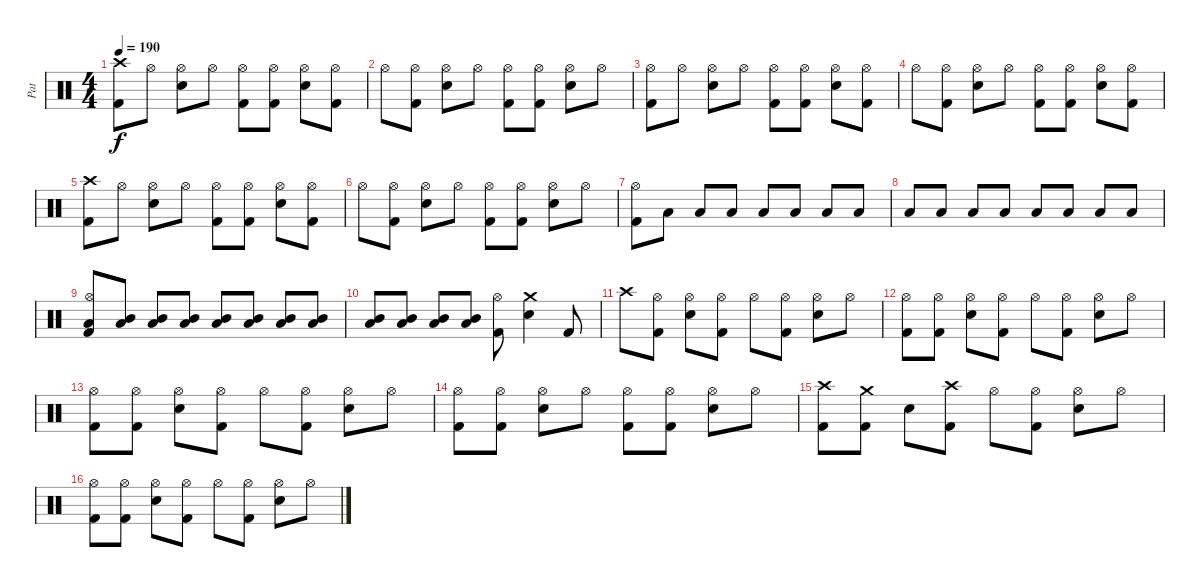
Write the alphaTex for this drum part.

\track ("Pat" "Pat") {instrument percussion}
\staff {score}
\articulation defaults
\ts (4 4)
\tempo 190
\clef neutral
\ks c
("Crash high (hit)" "Kick (hit) 2").8{dy f} "Hi-Hat (open)".8 ("Hi-Hat (open)" "Electric Snare (hit)").8 "Hi-Hat (open)".8 ("Hi-Hat (open)" "Kick (hit) 2").8 ("Hi-Hat (open)" "Kick (hit) 2").8 ("Hi-Hat (open)" "Electric Snare (hit)").8 ("Hi-Hat (open)" "Kick (hit) 2").8 |
"Hi-Hat (open)".8 ("Hi-Hat (open)" "Kick (hit) 2").8 ("Hi-Hat (open)" "Electric Snare (hit)").8 "Hi-Hat (open)".8 ("Hi-Hat (open)" "Kick (hit) 2").8 ("Hi-Hat (open)" "Kick (hit) 2").8 ("Hi-Hat (open)" "Electric Snare (hit)").8 "Hi-Hat (open)".8 |
("Hi-Hat (open)" "Kick (hit) 2").8 "Hi-Hat (open)".8 ("Hi-Hat (open)" "Electric Snare (hit)").8 "Hi-Hat (open)".8 ("Hi-Hat (open)" "Kick (hit) 2").8 ("Hi-Hat (open)" "Kick (hit) 2").8 ("Hi-Hat (open)" "Electric Snare (hit)").8 ("Hi-Hat (open)" "Kick (hit) 2").8 |
"Hi-Hat (open)".8 ("Hi-Hat (open)" "Kick (hit) 2").8 ("Hi-Hat (open)" "Electric Snare (hit)").8 "Hi-Hat (open)".8 ("Hi-Hat (open)" "Kick (hit) 2").8 ("Hi-Hat (open)" "Kick (hit) 2").8 ("Hi-Hat (open)" "Electric Snare (hit)").8 ("Hi-Hat (open)" "Kick (hit) 2").8 |
("Crash high (hit)" "Kick (hit) 2").8 "Hi-Hat (open)".8 ("Hi-Hat (open)" "Electric Snare (hit)").8 "Hi-Hat (open)".8 ("Hi-Hat (open)" "Kick (hit) 2").8 ("Hi-Hat (open)" "Kick (hit) 2").8 ("Hi-Hat (open)" "Electric Snare (hit)").8 ("Hi-Hat (open)" "Kick (hit) 2").8 |
"Hi-Hat (open)".8 ("Hi-Hat (open)" "Kick (hit) 2").8 ("Hi-Hat (open)" "Electric Snare (hit)").8 "Hi-Hat (open)".8 ("Hi-Hat (open)" "Kick (hit) 2").8 ("Hi-Hat (open)" "Kick (hit) 2").8 ("Hi-Hat (open)" "Electric Snare (hit)").8 "Hi-Hat (open)".8 |
("Hi-Hat (open)" "Kick (hit) 2").8 "Low Tom (hit)".8 "Low Tom (hit)".8 "Low Tom (hit)".8 "Low Tom (hit)".8 "Low Tom (hit)".8 "Low Tom (hit)".8 "Low Tom (hit)".8 |
"Low Tom (hit)".8 "Low Tom (hit)".8 "Low Tom (hit)".8 "Low Tom (hit)".8 "Low Tom (hit)".8 "Low Tom (hit)".8 "Low Tom (hit)".8 "Low Tom (hit)".8 |
("Hi-Hat (open)" "Kick (hit) 2" "Low Tom (hit)").8 ("Low Tom (hit)" "Mid Tom (hit)").8 ("Low Tom (hit)" "Mid Tom (hit)").8 ("Low Tom (hit)" "Mid Tom (hit)").8 ("Low Tom (hit)" "Mid Tom (hit)").8 ("Low Tom (hit)" "Mid Tom (hit)").8 ("Low Tom (hit)" "Mid Tom (hit)").8 ("Low Tom (hit)" "Mid Tom (hit)").8 |
("Low Tom (hit)" "Mid Tom (hit)").8 ("Low Tom (hit)" "Mid Tom (hit)").8 ("Low Tom (hit)" "Mid Tom (hit)").8 ("Low Tom (hit)" "Mid Tom (hit)").8 ("Hi-Hat (open)" "Kick (hit) 2").8 ("Crash medium (hit)" "Electric Snare (hit)").4 "Kick (hit) 2".8 |
"Crash high (hit)".8 ("Hi-Hat (open)" "Kick (hit) 2").8 ("Hi-Hat (open)" "Electric Snare (hit)").8 ("Hi-Hat (open)" "Kick (hit) 2").8 "Hi-Hat (open)".8 ("Hi-Hat (open)" "Kick (hit) 2").8 ("Hi-Hat (open)" "Electric Snare (hit)").8 "Hi-Hat (open)".8 |
("Hi-Hat (open)" "Kick (hit) 2").8 ("Hi-Hat (open)" "Kick (hit) 2").8 ("Hi-Hat (open)" "Electric Snare (hit)").8 ("Hi-Hat (open)" "Kick (hit) 2").8 "Hi-Hat (open)".8 ("Hi-Hat (open)" "Kick (hit) 2").8 ("Hi-Hat (open)" "Electric Snare (hit)").8 "Hi-Hat (open)".8 |
("Hi-Hat (open)" "Kick (hit) 2").8 ("Hi-Hat (open)" "Kick (hit) 2").8 ("Hi-Hat (open)" "Electric Snare (hit)").8 ("Hi-Hat (open)" "Kick (hit) 2").8 "Hi-Hat (open)".8 ("Hi-Hat (open)" "Kick (hit) 2").8 ("Hi-Hat (open)" "Electric Snare (hit)").8 "Hi-Hat (open)".8 |
("Hi-Hat (open)" "Kick (hit) 2").8 ("Hi-Hat (open)" "Kick (hit) 2").8 ("Hi-Hat (open)" "Electric Snare (hit)").8 "Hi-Hat (open)".8 ("Hi-Hat (open)" "Kick (hit) 2").8 ("Hi-Hat (open)" "Kick (hit) 2").8 ("Hi-Hat (open)" "Electric Snare (hit)").8 "Hi-Hat (open)".8 |
("Crash high (hit)" "Kick (hit) 2").8 ("Crash medium (hit)" "Kick (hit) 2").8 "Electric Snare (hit)".8 ("Crash high (hit)" "Kick (hit) 2").8 "Hi-Hat (open)".8 ("Hi-Hat (open)" "Kick (hit) 2").8 ("Hi-Hat (open)" "Electric Snare (hit)").8 "Hi-Hat (open)".8 |
("Hi-Hat (open)" "Kick (hit) 2").8 ("Hi-Hat (open)" "Kick (hit) 2").8 ("Hi-Hat (open)" "Electric Snare (hit)").8 ("Hi-Hat (open)" "Kick (hit) 2").8 "Hi-Hat (open)".8 ("Hi-Hat (open)" "Kick (hit) 2").8 ("Hi-Hat (open)" "Electric Snare (hit)").8 "Hi-Hat (open)".8
